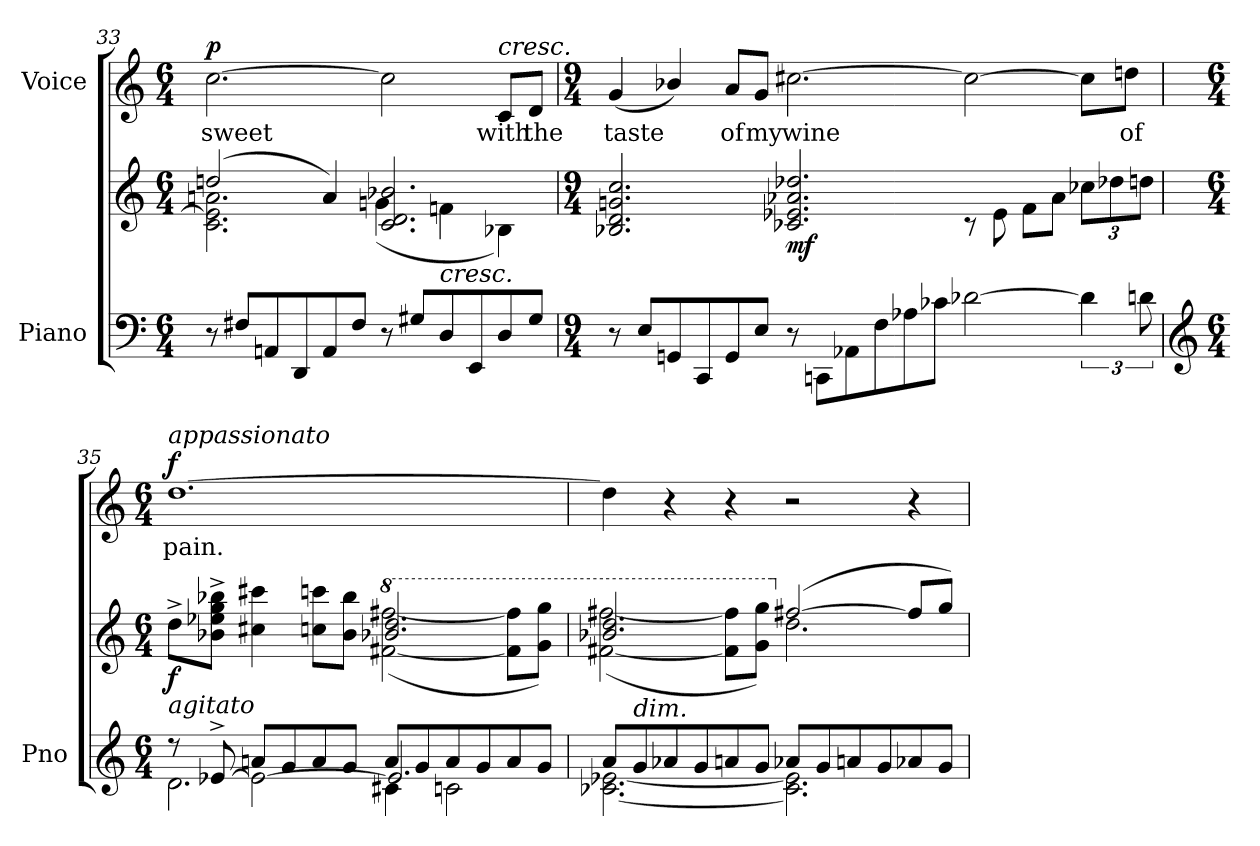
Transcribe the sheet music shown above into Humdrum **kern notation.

**kern	**kern	**dynam	**kern	**text	**dynam
*part2	*part2	*part2	*part1	*part1	*part1
*staff3	*staff2	*staff2/3	*staff1	*staff1	*staff1
*I"Piano	*	*	*I"Voice	*	*
*I'Pno	*	*	*	*	*
*clefF4	*clefG2	*	*clefG2	*	*
*k[]	*k[]	*	*k[]	*	*
*M6/4	*M6/4	*	*M6/4	*	*
=33	=33	=33	=33	=33	=33
*	*^	*	*	*	*
!	!	!	!	!	!LO:LY:b	!LO:DY:a
8r	(2ddn/	2.c\ 2.e\] 2.an\	.	[2.cc\	sweet	p
8F#X/L	.	.	.	.	.	.
8AAn/	.	.	.	.	.	.
8DD/	.	.	.	.	.	.
8AA/	4a/)	.	.	.	.	.
8F#/J	.	.	.	.	.	.
8r	2.c/ 2.d/ 2.b-X/	(4gn\	.	2cc\]	.	.
8G#X/L	.	.	.	.	.	.
!	!	!LO:TX:b:i:t=cresc.	!	!	!	!
8D/	.	4fn\	.	.	.	.
8EE/	.	.	.	.	.	.
!	!	!	!	!LO:TX:a:i:t=cresc.	!	!
!	!	!	!	!	!LO:LY:b	!
8D/	.	4B-X\)	.	8c/L	with	.
!	!	!	!	!	!LO:LY:b	!
8G#/J	.	.	.	8d/J	the	.
*	*v	*v	*	*	*	*
!!LO:LB:g=z
=34	=34	=34	=34	=34	=34
*M9/4	*M9/4	*	*M9/4	*	*
!	!	!	!	!LO:LY:b	!
8r	2.B-X/ 2.d/ 2.gn/ 2.cc/	.	(4g/	taste	.
8E/L	.	.	.	.	.
8GGn/	.	.	4b-X/)	.	.
8CC/	.	.	.	.	.
!	!	!	!	!LO:LY:b	!
8GG/	.	.	8a/L	of	.
!	!	!	!	!LO:LY:b	!
8E/J	.	.	8g/J	my	.
!	!	!LO:DY:b	!	!LO:LY:b	!
8r	2.c-X/ 2.e-X/ 2.a-X/ 2.dd-X/	mf	[2.cc#X\	wine	.
8CCni\L	.	.	.	.	.
8AA-X\	.	.	.	.	.
8F\	.	.	.	.	.
8A-X\	.	.	.	.	.
8c-X\J	.	.	.	.	.
[2d-X\	8rc	.	2cc#\_	.	.
.	8e-\	.	.	.	.
.	8f\L	.	.	.	.
.	8a-\J	.	.	.	.
*	*Xbrackettup	*	*	*	*
6d-\]	12cc-X\L	.	8cc#\L]	.	.
.	12dd-X\	.	.	.	.
!	!	!	!	!LO:LY:b	!
.	.	.	8ddn\J	of	.
12dn\	(12ddn\J	.	.	.	.
=35	=35	=35	=35	=35	=35
*clefG2	*	*	*	*	*
*M6/4	*M6/4	*	*M6/4	*	*
*^	*^	*	*	*	*
*	*^	*	*	*	*	*	*
!	!	!	!	!	!	!LO:TX:a:i:t=appassionato	!	!
!	!	!	!LO:TX:b:i:t=agitato	!	!	!	!	!
!	!	!	!	!	!LO:DY:b	!	!LO:LY:b	!LO:DY:a
8r	2.d\	4ryy	8dd^\L	2.ryy	f	[1.dd	pain.	f
[<8e-X^/	.	.	8b-X\^ 8ee-X\^ 8gg\^ 8bb-X\^J	.	.	.	.	.
8an/L	.	2e-\_	4cc#X\ 4ccc#X\	.	.	.	.	.
8g/	.	.	.	.	.	.	.	.
8a/	.	.	8ccn\ 8cccn\L	.	.	.	.	.
8g/J	.	.	8b-\ 8bb-\J	.	.	.	.	.
*	*	*	*8va	*	*	*	*	*
8a/L	4c#X\	2.e-/]	2.bb-X/ 2.ddd/	(>[2ff#X\ [>2fff#X\	.	.	.	.
8g/	.	.	.	.	.	.	.	.
8a/	2cn\	.	.	.	.	.	.	.
8g/	.	.	.	.	.	.	.	.
8a/	.	.	.	8ff#\] 8fff#\]L	.	.	.	.
8g/J	.	.	.	8gg\ 8ggg\J)	.	.	.	.
*	*v	*v	*	*	*	*	*	*
!!LO:LB:g=z
=36	=36	=36	=36	=36	=36	=36	=36
8a/L	[2.c-X\ [2.e-X\	2.bb-X/ 2.ddd/	(>[2ff#X\ [>2fff#X\	.	4dd\]	.	.
!LO:TX:a:i:t=dim.	!	!	!	!	!	!	!
8g/	.	.	.	.	.	.	.
8a-X/	.	.	.	.	4r	.	.
8g/	.	.	.	.	.	.	.
8an/	.	.	8ff#\] 8fff#\]L	.	4r	.	.
8g/J	.	.	8gg\ 8ggg\J)	.	.	.	.
*	*	*X8va	*	*	*	*	*
8a-X/L	2.c-\] 2.e-\]	([2ff#X/	2.dd\	.	2r	.	.
8g/	.	.	.	.	.	.	.
8an/	.	.	.	.	.	.	.
8g/	.	.	.	.	.	.	.
8a-X/	.	8ff#/L]	.	.	4r	.	.
8g/J	.	8gg/J)	.	.	.	.	.
*v	*v	*	*	*	*	*	*
*	*v	*v	*	*	*	*
=	=	=	=	=	=
*-	*-	*-	*-	*-	*-
